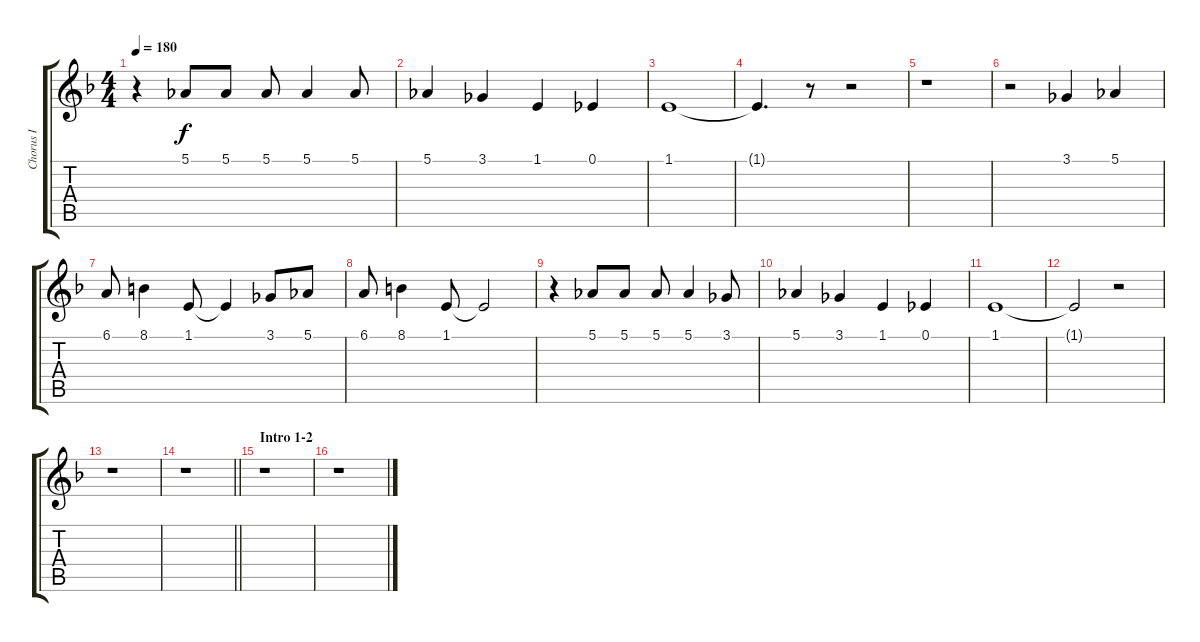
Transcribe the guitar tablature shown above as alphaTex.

\track ("Chorus I" "Chorus I") {instrument voiceoohs}
\staff {score tabs}
\tuning (Eb4 Bb3 Gb3 Db3 Ab2 Eb2) {hide}
\ts (4 4)
\tempo 180
\clef g2
\ks f
r.4{dy f} 5.1.8 5.1.8 5.1.8 5.1.4 5.1.8 |
5.1.4 3.1.4 1.1.4 0.1.4 |
1.1.1 |
1.1{t}.4{d} r.8 r.2 |
r.1 |
r.2 3.1.4 5.1.4 |
6.1.8 8.1.4 1.1.8 1.1{t}.4 3.1.8 5.1.8 |
6.1.8 8.1.4 1.1.8 1.1{t}.2 |
r.4 5.1.8 5.1.8 5.1.8 5.1.4 3.1.8 |
5.1.4 3.1.4 1.1.4 0.1.4 |
1.1.1 |
1.1{t}.2 r.2 |
r.1 |
\barLineRight lightlight
r.1 |
\section ("" "Intro 1-2")
r.1 |
r.1
